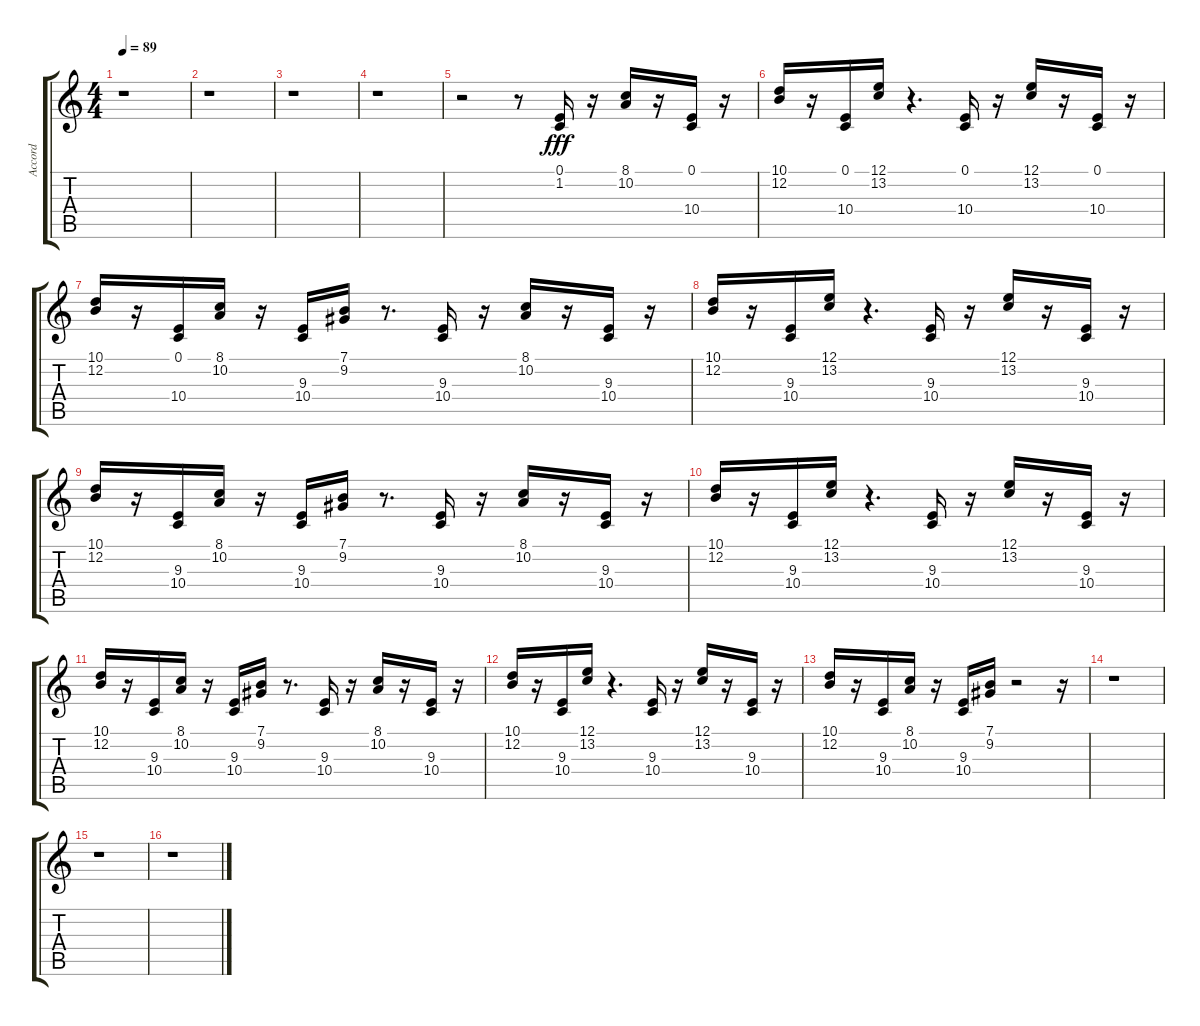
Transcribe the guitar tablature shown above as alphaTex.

\track ("Accord" "Accord") {instrument accordion}
\staff {score tabs}
\tuning (E4 B3 G3 D3 A2 E2) {hide}
\ts (4 4)
\tempo 89
\clef g2
\ks c
r.1{dy fff} |
r.1 |
r.1 |
r.1 |
r.2 r.8 (0.1 1.2).16 r.16 (8.1 10.2).16 r.16 (0.1 10.4).16 r.16 |
(10.1 12.2).16 r.16 (0.1 10.4).16 (12.1 13.2).16 r.4{d} (0.1 10.4).16 r.16 (12.1 13.2).16 r.16 (0.1 10.4).16 r.16 |
(10.1 12.2).16 r.16 (0.1 10.4).16 (8.1 10.2).16 r.16 (9.3 10.4).16 (7.1 9.2).16 r.8{d} (9.3 10.4).16 r.16 (8.1 10.2).16 r.16 (9.3 10.4).16 r.16 |
(10.1 12.2).16 r.16 (9.3 10.4).16 (12.1 13.2).16 r.4{d} (9.3 10.4).16 r.16 (12.1 13.2).16 r.16 (9.3 10.4).16 r.16 |
(10.1 12.2).16 r.16 (9.3 10.4).16 (8.1 10.2).16 r.16 (9.3 10.4).16 (7.1 9.2).16 r.8{d} (9.3 10.4).16 r.16 (8.1 10.2).16 r.16 (9.3 10.4).16 r.16 |
(10.1 12.2).16 r.16 (9.3 10.4).16 (12.1 13.2).16 r.4{d} (9.3 10.4).16 r.16 (12.1 13.2).16 r.16 (9.3 10.4).16 r.16 |
(10.1 12.2).16 r.16 (9.3 10.4).16 (8.1 10.2).16 r.16 (9.3 10.4).16 (7.1 9.2).16 r.8{d} (9.3 10.4).16 r.16 (8.1 10.2).16 r.16 (9.3 10.4).16 r.16 |
(10.1 12.2).16 r.16 (9.3 10.4).16 (12.1 13.2).16 r.4{d} (9.3 10.4).16 r.16 (12.1 13.2).16 r.16 (9.3 10.4).16 r.16 |
(10.1 12.2).16 r.16 (9.3 10.4).16 (8.1 10.2).16 r.16 (9.3 10.4).16 (7.1 9.2).16 r.2 r.16 |
r.1 |
r.1 |
r.1
